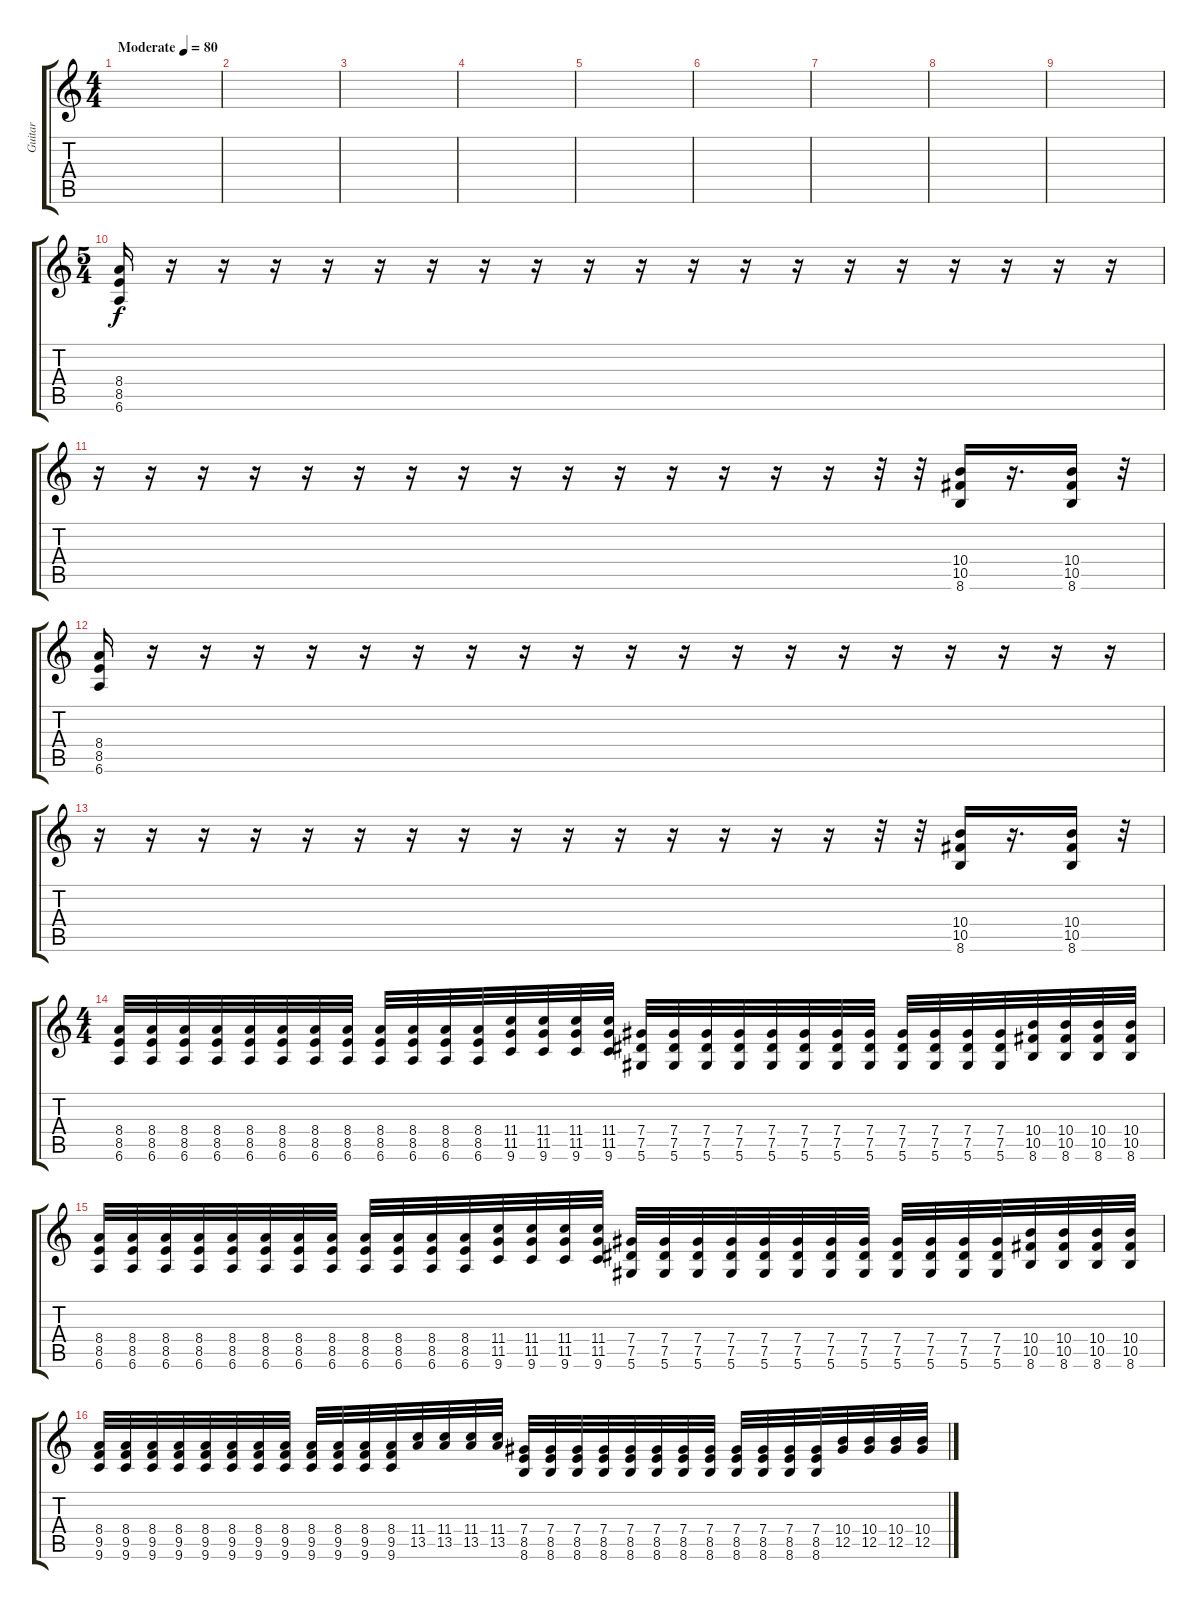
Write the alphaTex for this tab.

\track ("Guitar" "Guitar") {instrument distortionguitar}
\staff {score tabs}
\tuning (Eb4 Bb3 Gb3 Db3 Ab2 Eb2) {hide}
\ts (4 4)
\tempo (80 "Moderate")
\clef g2
\ks c
|
|
|
|
|
|
|
|
|
\ts (5 4)
(8.4 8.5 6.6).16 r.16 r.16 r.16 r.16 r.16 r.16 r.16 r.16 r.16 r.16 r.16 r.16 r.16 r.16 r.16 r.16 r.16 r.16 r.16 |
r.16 r.16 r.16 r.16 r.16 r.16 r.16 r.16 r.16 r.16 r.16 r.16 r.16 r.16 r.16 r.32 r.32 (10.4 10.5 8.6).16 r.16{d} (10.4 10.5 8.6).16 r.32 |
(8.4 8.5 6.6).16 r.16 r.16 r.16 r.16 r.16 r.16 r.16 r.16 r.16 r.16 r.16 r.16 r.16 r.16 r.16 r.16 r.16 r.16 r.16 |
r.16 r.16 r.16 r.16 r.16 r.16 r.16 r.16 r.16 r.16 r.16 r.16 r.16 r.16 r.16 r.32 r.32 (10.4 10.5 8.6).16 r.16{d} (10.4 10.5 8.6).16 r.32 |
\ts (4 4)
(8.4 8.5 6.6).32 (8.4 8.5 6.6).32 (8.4 8.5 6.6).32 (8.4 8.5 6.6).32 (8.4 8.5 6.6).32 (8.4 8.5 6.6).32 (8.4 8.5 6.6).32 (8.4 8.5 6.6).32 (8.4 8.5 6.6).32 (8.4 8.5 6.6).32 (8.4 8.5 6.6).32 (8.4 8.5 6.6).32 (11.4 11.5 9.6).32 (11.4 11.5 9.6).32 (11.4 11.5 9.6).32 (11.4 11.5 9.6).32 (7.4 7.5 5.6).32 (7.4 7.5 5.6).32 (7.4 7.5 5.6).32 (7.4 7.5 5.6).32 (7.4 7.5 5.6).32 (7.4 7.5 5.6).32 (7.4 7.5 5.6).32 (7.4 7.5 5.6).32 (7.4 7.5 5.6).32 (7.4 7.5 5.6).32 (7.4 7.5 5.6).32 (7.4 7.5 5.6).32 (10.4 10.5 8.6).32 (10.4 10.5 8.6).32 (10.4 10.5 8.6).32 (10.4 10.5 8.6).32 |
(8.4 8.5 6.6).32 (8.4 8.5 6.6).32 (8.4 8.5 6.6).32 (8.4 8.5 6.6).32 (8.4 8.5 6.6).32 (8.4 8.5 6.6).32 (8.4 8.5 6.6).32 (8.4 8.5 6.6).32 (8.4 8.5 6.6).32 (8.4 8.5 6.6).32 (8.4 8.5 6.6).32 (8.4 8.5 6.6).32 (11.4 11.5 9.6).32 (11.4 11.5 9.6).32 (11.4 11.5 9.6).32 (11.4 11.5 9.6).32 (7.4 7.5 5.6).32 (7.4 7.5 5.6).32 (7.4 7.5 5.6).32 (7.4 7.5 5.6).32 (7.4 7.5 5.6).32 (7.4 7.5 5.6).32 (7.4 7.5 5.6).32 (7.4 7.5 5.6).32 (7.4 7.5 5.6).32 (7.4 7.5 5.6).32 (7.4 7.5 5.6).32 (7.4 7.5 5.6).32 (10.4 10.5 8.6).32 (10.4 10.5 8.6).32 (10.4 10.5 8.6).32 (10.4 10.5 8.6).32 |
(8.4 9.5 9.6).32 (8.4 9.5 9.6).32 (8.4 9.5 9.6).32 (8.4 9.5 9.6).32 (8.4 9.5 9.6).32 (8.4 9.5 9.6).32 (8.4 9.5 9.6).32 (8.4 9.5 9.6).32 (8.4 9.5 9.6).32 (8.4 9.5 9.6).32 (8.4 9.5 9.6).32 (8.4 9.5 9.6).32 (11.4 13.5).32 (11.4 13.5).32 (11.4 13.5).32 (11.4 13.5).32 (7.4 8.5 8.6).32 (7.4 8.5 8.6).32 (7.4 8.5 8.6).32 (7.4 8.5 8.6).32 (7.4 8.5 8.6).32 (7.4 8.5 8.6).32 (7.4 8.5 8.6).32 (7.4 8.5 8.6).32 (7.4 8.5 8.6).32 (7.4 8.5 8.6).32 (7.4 8.5 8.6).32 (7.4 8.5 8.6).32 (10.4 12.5).32 (10.4 12.5).32 (10.4 12.5).32 (10.4 12.5).32
